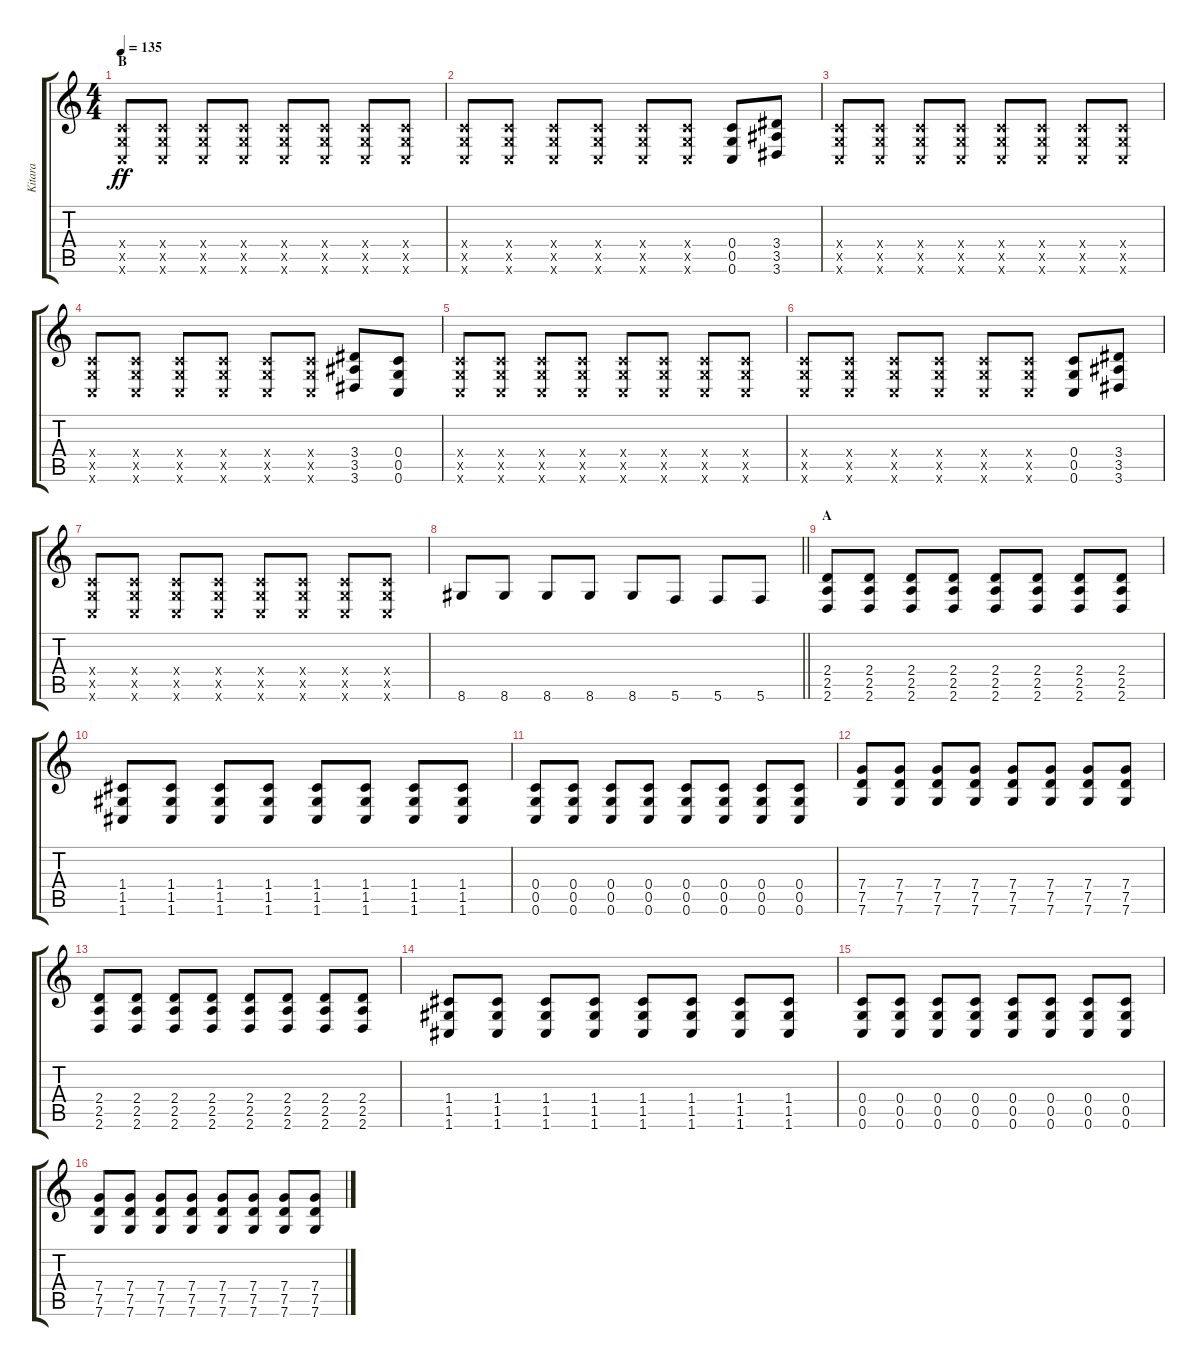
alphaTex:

\track ("Kitara" "Kitara") {instrument distortionguitar}
\staff {score tabs}
\tuning (D4 A3 F3 C3 G2 C2) {hide}
\ts (4 4)
\section ("" "B")
\tempo 135
\clef g2
\ks c
(0.4{x} 0.5{x} 0.6{x}).8{dy ff} (0.4{x} 0.5{x} 0.6{x}).8 (0.4{x} 0.5{x} 0.6{x}).8 (0.4{x} 0.5{x} 0.6{x}).8 (0.4{x} 0.5{x} 0.6{x}).8 (0.4{x} 0.5{x} 0.6{x}).8 (0.4{x} 0.5{x} 0.6{x}).8 (0.4{x} 0.5{x} 0.6{x}).8 |
(0.4{x} 0.5{x} 0.6{x}).8 (0.4{x} 0.5{x} 0.6{x}).8 (0.4{x} 0.5{x} 0.6{x}).8 (0.4{x} 0.5{x} 0.6{x}).8 (0.4{x} 0.5{x} 0.6{x}).8 (0.4{x} 0.5{x} 0.6{x}).8 (0.4 0.5 0.6).8 (3.4 3.5 3.6).8 |
(0.4{x} 0.5{x} 0.6{x}).8 (0.4{x} 0.5{x} 0.6{x}).8 (0.4{x} 0.5{x} 0.6{x}).8 (0.4{x} 0.5{x} 0.6{x}).8 (0.4{x} 0.5{x} 0.6{x}).8 (0.4{x} 0.5{x} 0.6{x}).8 (0.4{x} 0.5{x} 0.6{x}).8 (0.4{x} 0.5{x} 0.6{x}).8 |
(0.4{x} 0.5{x} 0.6{x}).8 (0.4{x} 0.5{x} 0.6{x}).8 (0.4{x} 0.5{x} 0.6{x}).8 (0.4{x} 0.5{x} 0.6{x}).8 (0.4{x} 0.5{x} 0.6{x}).8 (0.4{x} 0.5{x} 0.6{x}).8 (3.4 3.5 3.6).8 (0.4 0.5 0.6).8 |
(0.4{x} 0.5{x} 0.6{x}).8 (0.4{x} 0.5{x} 0.6{x}).8 (0.4{x} 0.5{x} 0.6{x}).8 (0.4{x} 0.5{x} 0.6{x}).8 (0.4{x} 0.5{x} 0.6{x}).8 (0.4{x} 0.5{x} 0.6{x}).8 (0.4{x} 0.5{x} 0.6{x}).8 (0.4{x} 0.5{x} 0.6{x}).8 |
(0.4{x} 0.5{x} 0.6{x}).8 (0.4{x} 0.5{x} 0.6{x}).8 (0.4{x} 0.5{x} 0.6{x}).8 (0.4{x} 0.5{x} 0.6{x}).8 (0.4{x} 0.5{x} 0.6{x}).8 (0.4{x} 0.5{x} 0.6{x}).8 (0.4 0.5 0.6).8 (3.4 3.5 3.6).8 |
(0.4{x} 0.5{x} 0.6{x}).8 (0.4{x} 0.5{x} 0.6{x}).8 (0.4{x} 0.5{x} 0.6{x}).8 (0.4{x} 0.5{x} 0.6{x}).8 (0.4{x} 0.5{x} 0.6{x}).8 (0.4{x} 0.5{x} 0.6{x}).8 (0.4{x} 0.5{x} 0.6{x}).8 (0.4{x} 0.5{x} 0.6{x}).8 |
\barLineRight lightlight
8.6.8 8.6.8 8.6.8 8.6.8 8.6.8 5.6.8 5.6.8 5.6.8 |
\section ("" "A")
(2.4 2.5 2.6).8 (2.4 2.5 2.6).8 (2.4 2.5 2.6).8 (2.4 2.5 2.6).8 (2.4 2.5 2.6).8 (2.4 2.5 2.6).8 (2.4 2.5 2.6).8 (2.4 2.5 2.6).8 |
(1.4 1.5 1.6).8 (1.4 1.5 1.6).8 (1.4 1.5 1.6).8 (1.4 1.5 1.6).8 (1.4 1.5 1.6).8 (1.4 1.5 1.6).8 (1.4 1.5 1.6).8 (1.4 1.5 1.6).8 |
(0.4 0.5 0.6).8 (0.4 0.5 0.6).8 (0.4 0.5 0.6).8 (0.4 0.5 0.6).8 (0.4 0.5 0.6).8 (0.4 0.5 0.6).8 (0.4 0.5 0.6).8 (0.4 0.5 0.6).8 |
(7.4 7.5 7.6).8 (7.4 7.5 7.6).8 (7.4 7.5 7.6).8 (7.4 7.5 7.6).8 (7.4 7.5 7.6).8 (7.4 7.5 7.6).8 (7.4 7.5 7.6).8 (7.4 7.5 7.6).8 |
(2.4 2.5 2.6).8 (2.4 2.5 2.6).8 (2.4 2.5 2.6).8 (2.4 2.5 2.6).8 (2.4 2.5 2.6).8 (2.4 2.5 2.6).8 (2.4 2.5 2.6).8 (2.4 2.5 2.6).8 |
(1.4 1.5 1.6).8 (1.4 1.5 1.6).8 (1.4 1.5 1.6).8 (1.4 1.5 1.6).8 (1.4 1.5 1.6).8 (1.4 1.5 1.6).8 (1.4 1.5 1.6).8 (1.4 1.5 1.6).8 |
(0.4 0.5 0.6).8 (0.4 0.5 0.6).8 (0.4 0.5 0.6).8 (0.4 0.5 0.6).8 (0.4 0.5 0.6).8 (0.4 0.5 0.6).8 (0.4 0.5 0.6).8 (0.4 0.5 0.6).8 |
(7.4 7.5 7.6).8 (7.4 7.5 7.6).8 (7.4 7.5 7.6).8 (7.4 7.5 7.6).8 (7.4 7.5 7.6).8 (7.4 7.5 7.6).8 (7.4 7.5 7.6).8 (7.4 7.5 7.6).8
